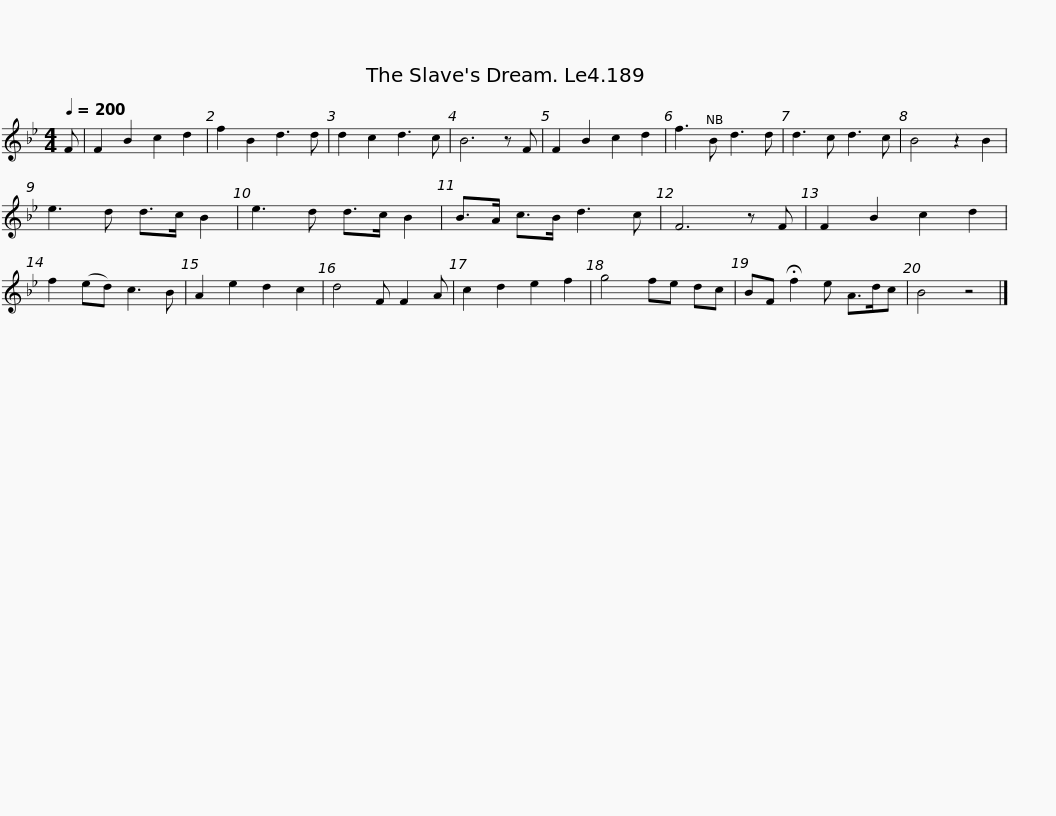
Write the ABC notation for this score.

X:1
L:1/8
Q:1/4=200
M:4/4
I:linebreak $
K:Bb
V:1 treble
V:1
 F | F2 B2 c2 d2 | f2 B2 d3 d | d2 c2 d3 c | B6 z F | %5
 F2 B2 c2 d2 | f3 B d3 d | d3 c d3 c | B4 z2 B2 |$ e3 d d>c B2 | %10
 e3 d d>c B2 | B>A c>B d3 c | F6 z F | F2 B2 c2 d2 | f2 (ed) c3 B | %15
 A2 e2 d2 c2 | d4 F F2 A |$ c2 d2 e2 f2 | g4 fe dc | BF !fermata!f2 e A>dc | %20
 B4 z4 |] %21
